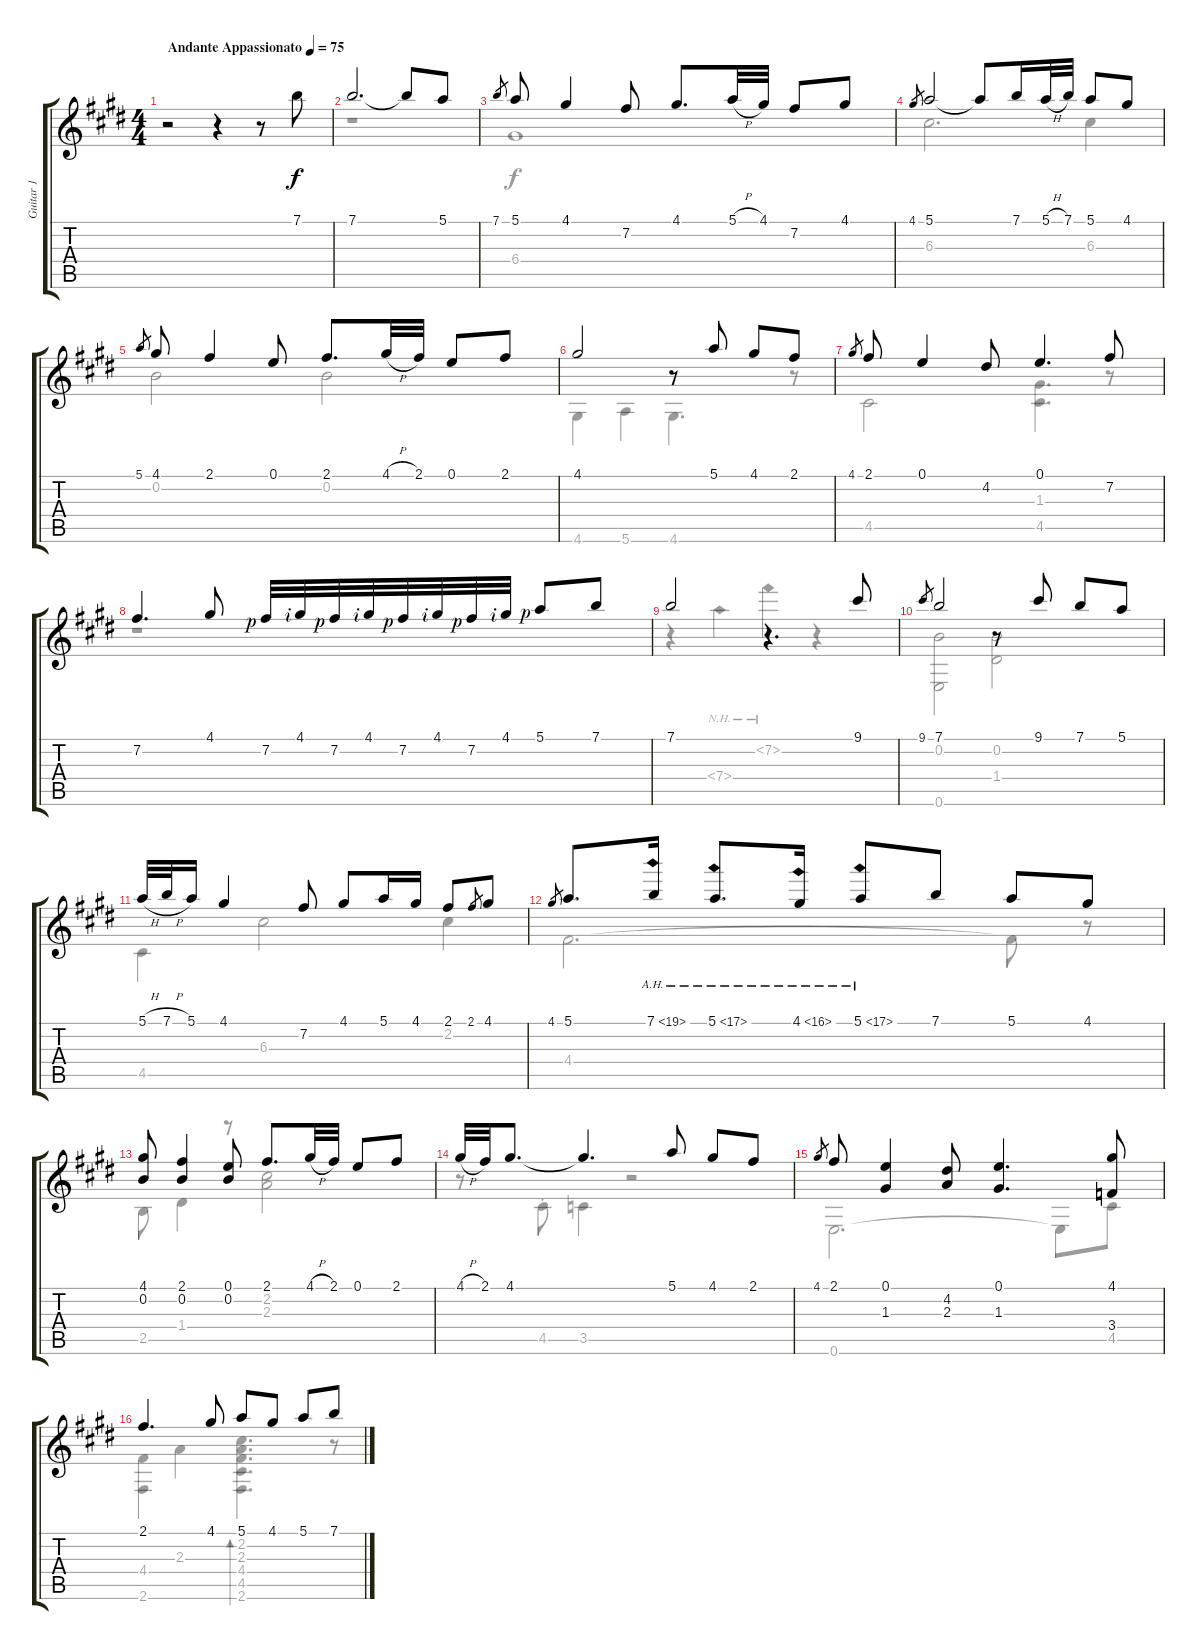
\track ("Guitar 1" "Guitar 1") {instrument acousticguitarnylon}
\staff {score tabs}
\tuning (E4 B3 G3 D3 A2 E2) {hide}
\voice
\ts (4 4)
\tempo (75 "Andante Appassionato")
\clef g2
\ks e
r.2{dy f instrument acousticguitarnylon} r.4 r.8 7.1.8 |
7.1.2{d} 7.1{t}.8 5.1.8 |
7.1.8{gr} 5.1.8 4.1.4 7.2.8 4.1.8{d} 5.1{h}.32 4.1.32 7.2.8 4.1.8 |
4.1.8{gr} 5.1.2 5.1{t}.8 7.1.16 5.1{h}.32 7.1.32 5.1.8 4.1.8 |
5.1.8{gr} 4.1.8 2.1.4 0.1.8 2.1.8{d} 4.1{h}.32 2.1.32 0.1.8 2.1.8 |
4.1.2 r.8 5.1.8 4.1.8 2.1.8 |
4.1.8{gr} 2.1.8 0.1.4 4.2.8 0.1.4{d} 7.2.8 |
7.2.4{d} 4.1.8 7.2{rf 1}.32 4.1{rf 2}.32 7.2{rf 1}.32 4.1{rf 2}.32 7.2{rf 1}.32 4.1{rf 2}.32 7.2{rf 1}.32 4.1{rf 2}.32 5.1{rf 1}.8 7.1.8 |
7.1.2 r.4{d} 9.1.8 |
9.1.8{gr} 7.1.2 r.8 9.1.8 7.1.8 5.1.8 |
5.1{h}.32 7.1{h}.32 5.1.16 4.1.4 7.2.8 4.1.8 5.1.16 4.1.16 2.1.8 2.1.8{gr} 4.1.8 |
4.1.8{gr} 5.1.8{d} 7.1{ah 12}.16 5.1{ah 12}.8{d} 4.1{ah 12}.16 5.1{ah 12}.8 7.1.8 5.1.8 4.1.8 |
(4.1 0.2).8 (2.1 0.2).4 (0.1 0.2).8 2.1.8{d} 4.1{h}.32 2.1.32 0.1.8 2.1.8 |
4.1{h}.32 2.1.32 4.1.8{d} 4.1{t}.4{d} 5.1.8 4.1.8 2.1.8 |
4.1.8{gr} 2.1.8 (0.1 1.3).4 (4.2 2.3).8 (0.1 1.3).4{d} (4.1 3.4).8 |
2.1.4{d} 4.1.8 5.1.8 4.1.8 5.1.8 7.1.8
\voice
\clef g2
\ottava regular
\simile none
\ks e
|
r.1 |
6.4.1 |
6.3.2{d} 6.3.4 |
0.2.2 0.2.2 |
4.6.4 5.6.4 4.6.4{d} r.8 |
4.5.2 (1.3 4.5).4{d} r.8 |
r.1 |
r.4 7.4{nh}.4 7.2{nh}.4 r.4 |
(0.2 0.6).2 (0.2 1.4).2 |
4.5.4 6.3.2 2.2.4 |
4.4.2{d} 4.4{t}.8 r.8 |
2.5.8 1.4.4 r.8 (2.2 2.3).2 |
r.8 4.5{st}.8 3.5.4 r.2 |
0.6.2{d} 0.6{t}.8 4.5.8 |
(4.4 2.6).4 2.3.4 (2.2 2.3 4.4 4.5 2.6).4{d bd 120} r.8
